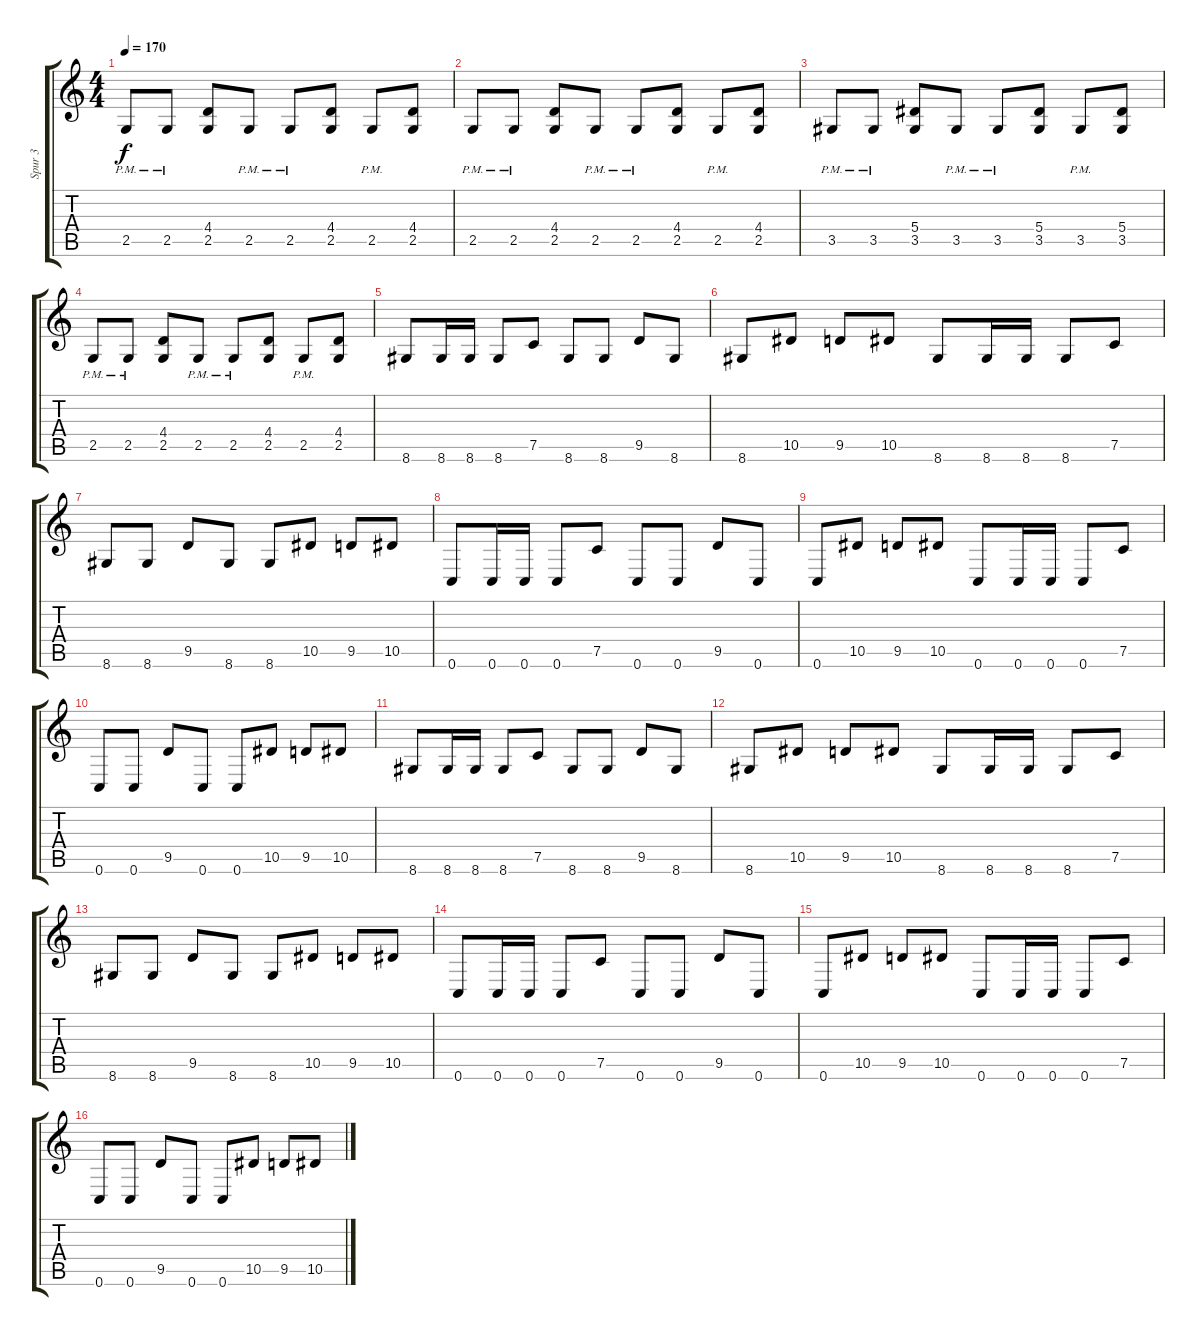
\track ("Spur 3" "Spur 3") {solo instrument distortionguitar}
\staff {score tabs}
\tuning (C4 G3 Eb3 Bb2 F2 C2) {hide}
\ts (4 4)
\tempo 170
\clef g2
\ks c
2.5{pm}.8{dy f} 2.5{pm}.8 (4.4 2.5).8 2.5{pm}.8 2.5{pm}.8 (4.4 2.5).8 2.5{pm}.8 (4.4 2.5).8 |
2.5{pm}.8 2.5{pm}.8 (4.4 2.5).8 2.5{pm}.8 2.5{pm}.8 (4.4 2.5).8 2.5{pm}.8 (4.4 2.5).8 |
3.5{pm}.8 3.5{pm}.8 (5.4 3.5).8 3.5{pm}.8 3.5{pm}.8 (5.4 3.5).8 3.5{pm}.8 (5.4 3.5).8 |
2.5{pm}.8 2.5{pm}.8 (4.4 2.5).8 2.5{pm}.8 2.5{pm}.8 (4.4 2.5).8 2.5{pm}.8 (4.4 2.5).8 |
8.6.8 8.6.16 8.6.16 8.6.8 7.5.8 8.6.8 8.6.8 9.5.8 8.6.8 |
8.6.8 10.5.8 9.5.8 10.5.8 8.6.8 8.6.16 8.6.16 8.6.8 7.5.8 |
8.6.8 8.6.8 9.5.8 8.6.8 8.6.8 10.5.8 9.5.8 10.5.8 |
0.6.8 0.6.16 0.6.16 0.6.8 7.5.8 0.6.8 0.6.8 9.5.8 0.6.8 |
0.6.8 10.5.8 9.5.8 10.5.8 0.6.8 0.6.16 0.6.16 0.6.8 7.5.8 |
0.6.8 0.6.8 9.5.8 0.6.8 0.6.8 10.5.8 9.5.8 10.5.8 |
8.6.8 8.6.16 8.6.16 8.6.8 7.5.8 8.6.8 8.6.8 9.5.8 8.6.8 |
8.6.8 10.5.8 9.5.8 10.5.8 8.6.8 8.6.16 8.6.16 8.6.8 7.5.8 |
8.6.8 8.6.8 9.5.8 8.6.8 8.6.8 10.5.8 9.5.8 10.5.8 |
0.6.8 0.6.16 0.6.16 0.6.8 7.5.8 0.6.8 0.6.8 9.5.8 0.6.8 |
0.6.8 10.5.8 9.5.8 10.5.8 0.6.8 0.6.16 0.6.16 0.6.8 7.5.8 |
0.6.8 0.6.8 9.5.8 0.6.8 0.6.8 10.5.8 9.5.8 10.5.8
